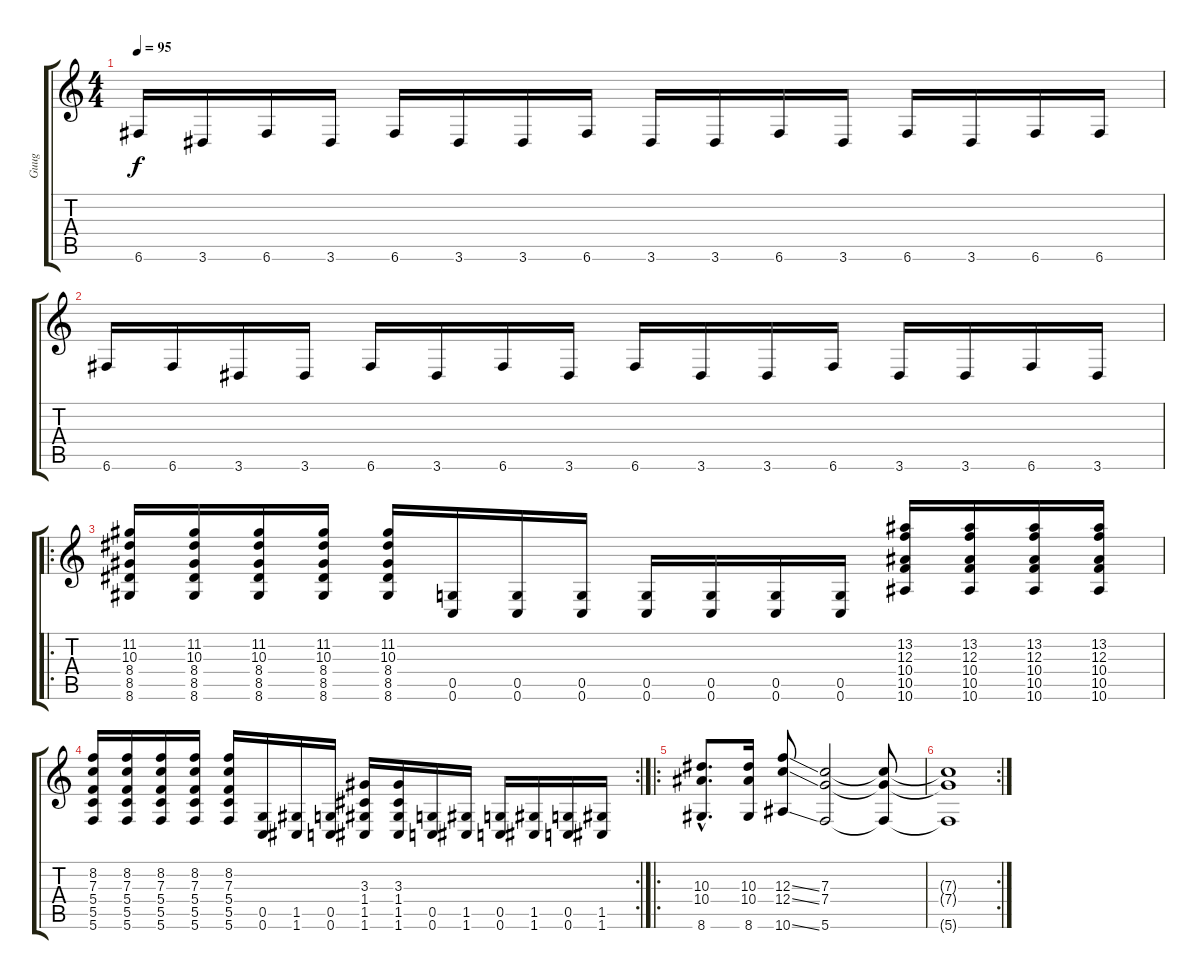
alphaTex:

\track ("Guug" "Guug") {instrument overdrivenguitar}
\staff {score tabs}
\tuning (D4 A3 F3 C3 G2 C2) {hide}
\ts (4 4)
\tempo 95
\clef g2
\ks c
6.6.16{dy f} 3.6.16 6.6.16 3.6.16 6.6.16 3.6.16 3.6.16 6.6.16 3.6.16 3.6.16 6.6.16 3.6.16 6.6.16 3.6.16 6.6.16 6.6.16 |
6.6.16 6.6.16 3.6.16 3.6.16 6.6.16 3.6.16 6.6.16 3.6.16 6.6.16 3.6.16 3.6.16 6.6.16 3.6.16 3.6.16 6.6.16 3.6.16 |
\ro
(11.2 10.3 8.4 8.5 8.6).16 (11.2 10.3 8.4 8.5 8.6).16 (11.2 10.3 8.4 8.5 8.6).16 (11.2 10.3 8.4 8.5 8.6).16 (11.2 10.3 8.4 8.5 8.6).16 (0.5 0.6).16 (0.5 0.6).16 (0.5 0.6).16 (0.5 0.6).16 (0.5 0.6).16 (0.5 0.6).16 (0.5 0.6).16 (13.2 12.3 10.4 10.5 10.6).16 (13.2 12.3 10.4 10.5 10.6).16 (13.2 12.3 10.4 10.5 10.6).16 (13.2 12.3 10.4 10.5 10.6).16 |
\rc 2
(8.2 7.3 5.4 5.5 5.6).16 (8.2 7.3 5.4 5.5 5.6).16 (8.2 7.3 5.4 5.5 5.6).16 (8.2 7.3 5.4 5.5 5.6).16 (8.2 7.3 5.4 5.5 5.6).16 (0.5 0.6).16 (1.5 1.6).16 (0.5 0.6).16 (3.3 1.4 1.5 1.6).16 (3.3 1.4 1.5 1.6).16 (0.5 0.6).16 (1.5 1.6).16 (0.5 0.6).16 (1.5 1.6).16 (0.5 0.6).16 (1.5 1.6).16 |
\ro
(10.3{hac} 10.4{hac} 8.6{hac}).8{d} (10.3 10.4 8.6).16 (12.3{ss} 12.4{ss} 10.6{ss}).8 (7.3 7.4 5.6).2 (7.3{t} 7.4{t} 5.6{t}).8 |
\rc 2
(7.3{t} 7.4{t} 5.6{t}).1
